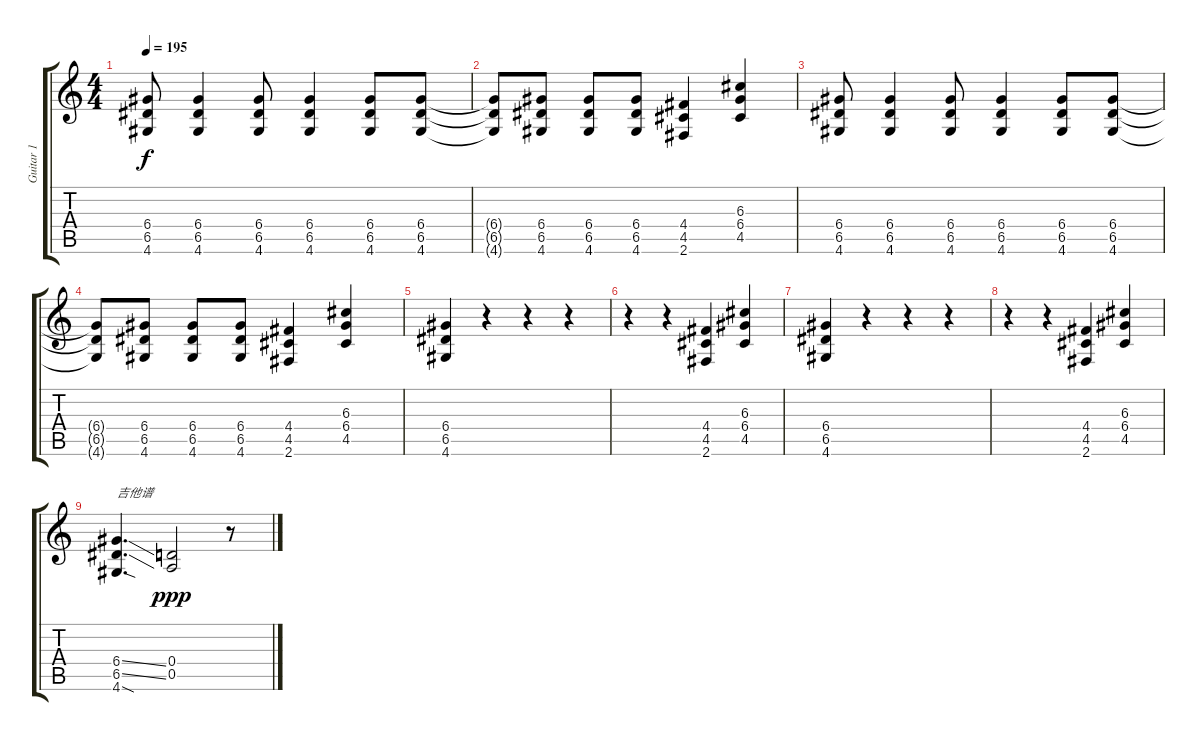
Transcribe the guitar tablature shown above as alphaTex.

\track ("Guitar 1" "Guitar 1") {instrument distortionguitar}
\staff {score tabs}
\tuning (E4 B3 G3 D3 A2 E2) {hide}
\ts (4 4)
\tempo 195
\clef g2
\ks c
(6.4 6.5 4.6).8{dy f} (6.4 6.5 4.6).4 (6.4 6.5 4.6).8 (6.4 6.5 4.6).4 (6.4 6.5 4.6).8 (6.4 6.5 4.6).8 |
(6.4{t} 6.5{t} 4.6{t}).8 (6.4 6.5 4.6).8 (6.4 6.5 4.6).8 (6.4 6.5 4.6).8 (4.4 4.5 2.6).4 (6.3 6.4 4.5).4 |
(6.4 6.5 4.6).8 (6.4 6.5 4.6).4 (6.4 6.5 4.6).8 (6.4 6.5 4.6).4 (6.4 6.5 4.6).8 (6.4 6.5 4.6).8 |
(6.4{t} 6.5{t} 4.6{t}).8 (6.4 6.5 4.6).8 (6.4 6.5 4.6).8 (6.4 6.5 4.6).8 (4.4 4.5 2.6).4 (6.3 6.4 4.5).4 |
(6.4 6.5 4.6).4 r.4 r.4 r.4 |
r.4 r.4 (4.4 4.5 2.6).4 (6.3 6.4 4.5).4 |
(6.4 6.5 4.6).4 r.4 r.4 r.4 |
r.4 r.4 (4.4 4.5 2.6).4 (6.3 6.4 4.5).4 |
(6.4{ss} 6.5{ss} 4.6{sod}).4{d txt "吉他谱"} (0.4 0.5).2{dy ppp} r.8
